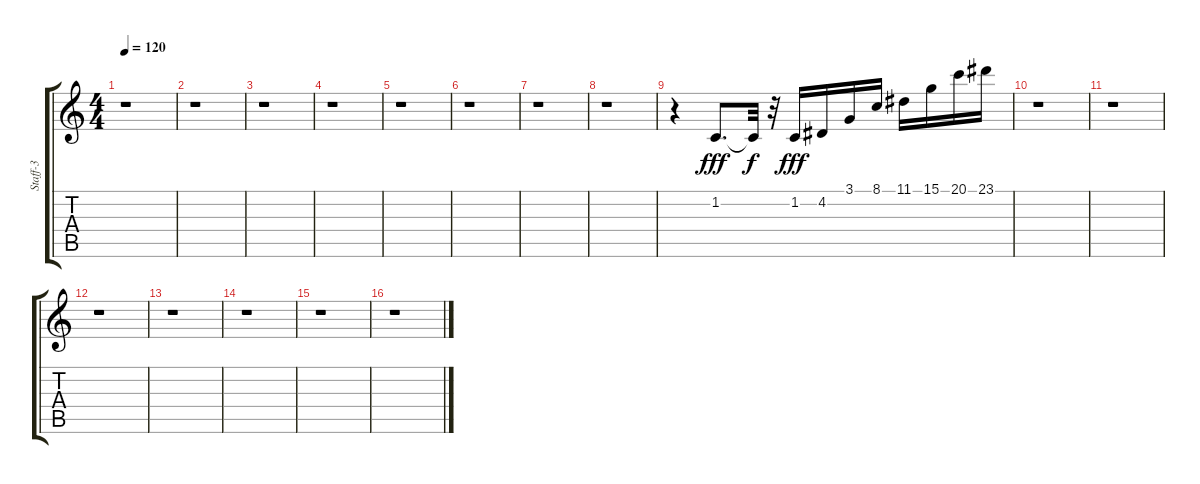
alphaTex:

\track ("Staff-3" "Staff-3") {instrument synthstrings2}
\staff {score tabs}
\tuning (E4 B3 G3 D3 A2 E2) {hide}
\ts (4 4)
\tempo 120
\clef g2
\ks c
r.1{dy mf} |
r.1 |
r.1 |
r.1 |
r.1 |
r.1 |
r.1 |
r.1 |
r.4 1.2.8{d dy fff volume 2} 1.2{t}.32{dy f} r.32 1.2.16{dy fff volume 16} 4.2.16 3.1.16 8.1.16 11.1.16 15.1.16 20.1.16 23.1.16 |
r.1 |
r.1 |
r.1 |
r.1 |
r.1 |
r.1 |
r.1
